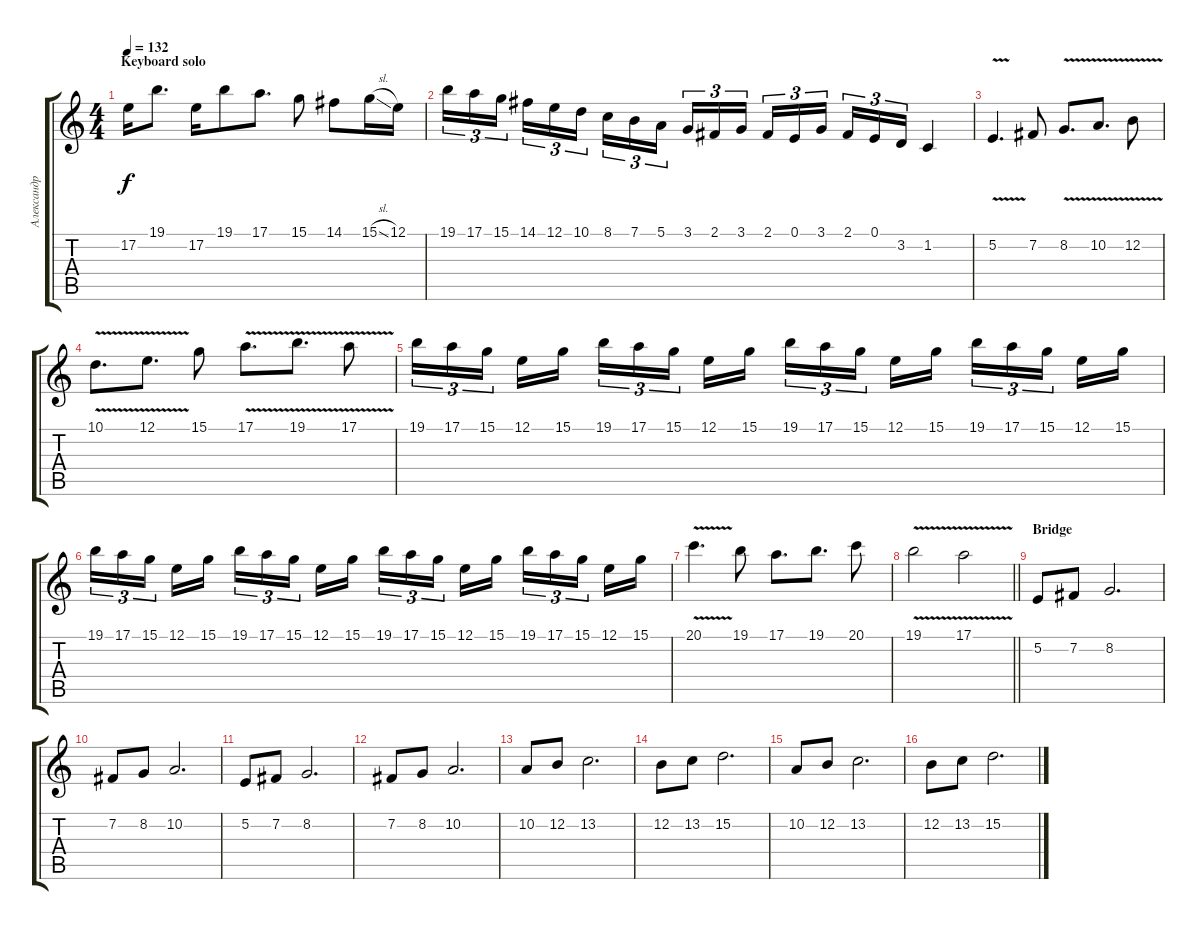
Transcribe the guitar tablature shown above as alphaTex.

\track ("Александр \"Wish\" Андрюхин" "Александр ") {instrument brightacousticpiano}
\staff {score tabs}
\tuning (E4 B3 G3 D3 A2 E2) {hide}
\ts (4 4)
\section ("" "Keyboard solo")
\tempo 132
\clef g2
\ks c
17.2.16{dy f} 19.1.8{d} 17.2.16 19.1.8 17.1.8{d} 15.1.8 14.1.8 15.1{sl}.16 12.1.16 |
19.1.16{tu (3 2)} 17.1.16{tu (3 2)} 15.1.16{tu (3 2) beam splitsecondary} 14.1.16{tu (3 2)} 12.1.16{tu (3 2)} 10.1.16{tu (3 2)} 8.1.16{tu (3 2)} 7.1.16{tu (3 2)} 5.1.16{tu (3 2) beam splitsecondary} 3.1.16{tu (3 2)} 2.1.16{tu (3 2)} 3.1.16{tu (3 2)} 2.1.16{tu (3 2)} 0.1.16{tu (3 2)} 3.1.16{tu (3 2) beam splitsecondary} 2.1.16{tu (3 2)} 0.1.16{tu (3 2)} 3.2.16{tu (3 2)} 1.2.4 |
5.2{v}.4{d} 7.2.8 8.2{v}.8{d} 10.2{v}.8{d} 12.2{v}.8 |
10.1{v}.8{d} 12.1{v}.8{d} 15.1.8 17.1{v}.8{d} 19.1{v}.8{d} 17.1{v}.8 |
19.1.16{tu (3 2)} 17.1.16{tu (3 2)} 15.1.16{tu (3 2) beam splitsecondary} 12.1.16 15.1.16 19.1.16{tu (3 2)} 17.1.16{tu (3 2)} 15.1.16{tu (3 2) beam splitsecondary} 12.1.16 15.1.16 19.1.16{tu (3 2)} 17.1.16{tu (3 2)} 15.1.16{tu (3 2) beam splitsecondary} 12.1.16 15.1.16 19.1.16{tu (3 2)} 17.1.16{tu (3 2)} 15.1.16{tu (3 2) beam splitsecondary} 12.1.16 15.1.16 |
19.1.16{tu (3 2)} 17.1.16{tu (3 2)} 15.1.16{tu (3 2) beam splitsecondary} 12.1.16 15.1.16 19.1.16{tu (3 2)} 17.1.16{tu (3 2)} 15.1.16{tu (3 2) beam splitsecondary} 12.1.16 15.1.16 19.1.16{tu (3 2)} 17.1.16{tu (3 2)} 15.1.16{tu (3 2) beam splitsecondary} 12.1.16 15.1.16 19.1.16{tu (3 2)} 17.1.16{tu (3 2)} 15.1.16{tu (3 2) beam splitsecondary} 12.1.16 15.1.16 |
20.1{v}.4{d} 19.1.8 17.1.8{d} 19.1.8{d} 20.1.8 |
\barLineRight lightlight
19.1{v}.2 17.1{v}.2 |
\section ("" "Bridge")
5.2.8{instrument flute} 7.2.8 8.2.2{d} |
7.2.8 8.2.8 10.2.2{d} |
5.2.8 7.2.8 8.2.2{d} |
7.2.8 8.2.8 10.2.2{d} |
10.2.8 12.2.8 13.2.2{d} |
12.2.8 13.2.8 15.2.2{d} |
10.2.8 12.2.8 13.2.2{d} |
12.2.8 13.2.8 15.2.2{d}
